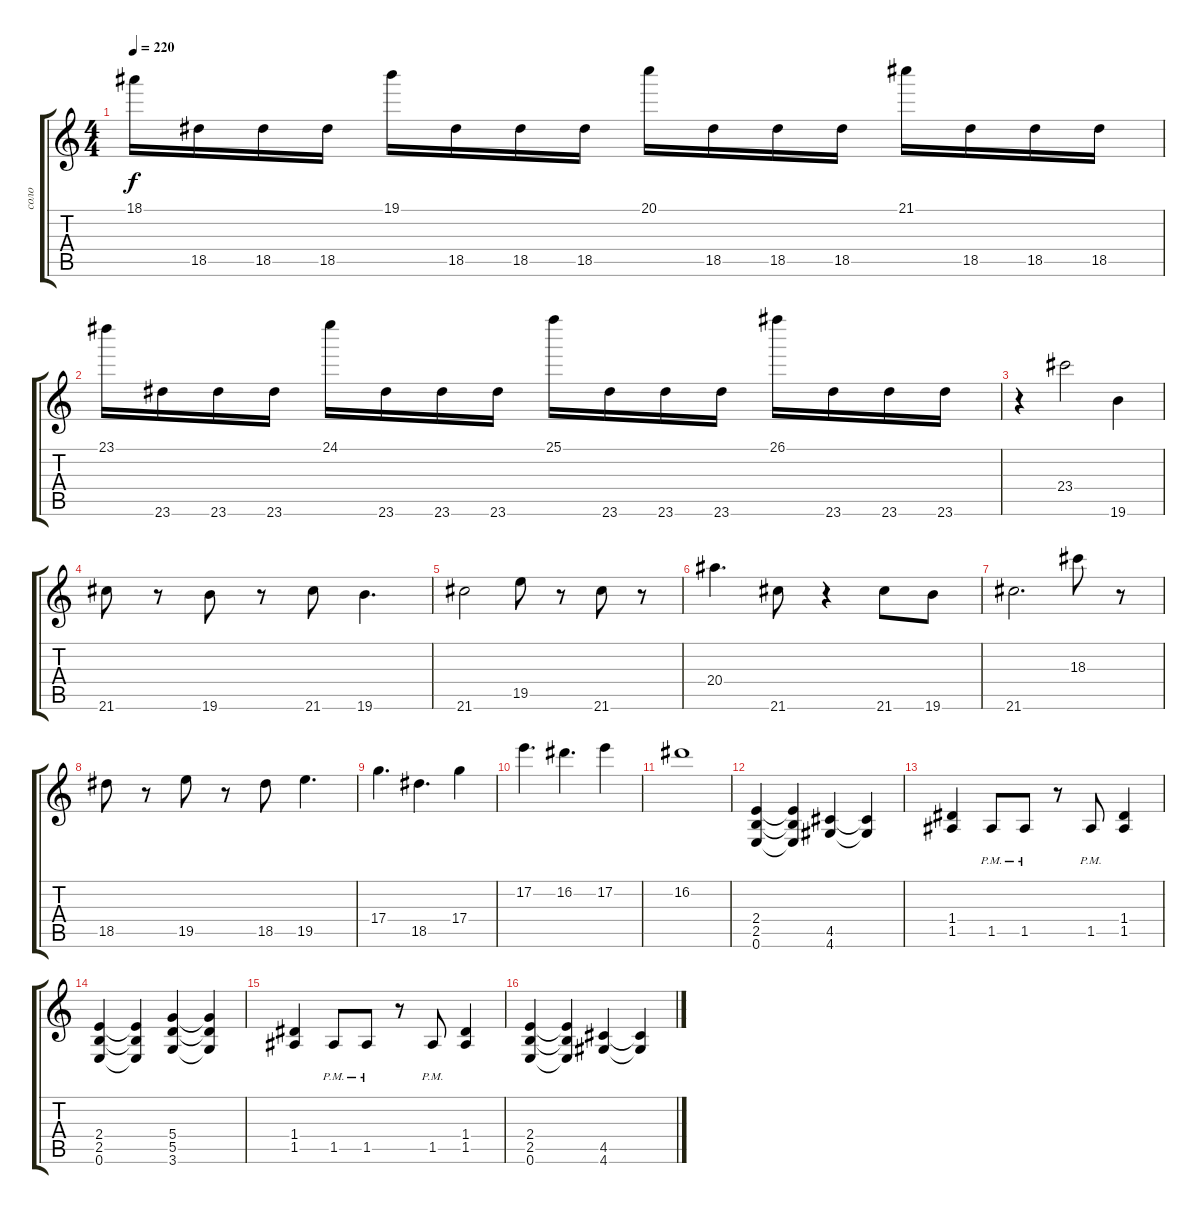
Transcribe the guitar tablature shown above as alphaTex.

\track ("соло" "соло") {instrument distortionguitar}
\staff {score tabs}
\tuning (E4 B3 G3 D3 A2 E2) {hide}
\ts (4 4)
\tempo 220
\clef g2
\ks c
18.1.16{dy f} 18.5.16 18.5.16 18.5.16 19.1.16 18.5.16 18.5.16 18.5.16 20.1.16 18.5.16 18.5.16 18.5.16 21.1.16 18.5.16 18.5.16 18.5.16 |
23.1.16 23.6.16 23.6.16 23.6.16 24.1.16 23.6.16 23.6.16 23.6.16 25.1.16 23.6.16 23.6.16 23.6.16 26.1.16 23.6.16 23.6.16 23.6.16 |
r.4 23.4.2 19.6.4 |
21.6.8 r.8 19.6.8 r.8 21.6.8 19.6.4{d} |
21.6.2 19.5.8 r.8 21.6.8 r.8 |
20.4.4{d} 21.6.8 r.4 21.6.8 19.6.8 |
21.6.2{d} 18.3.8 r.8 |
18.5.8 r.8 19.5.8 r.8 18.5.8 19.5.4{d} |
17.4.4{d} 18.5.4{d} 17.4.4 |
17.2.4{d} 16.2.4{d} 17.2.4 |
16.2.1 |
(2.4 2.5 0.6).4 (2.4{t} 2.5{t} 0.6{t}).4 (4.5 4.6).4 (4.5{t} 4.6{t}).4 |
(1.4 1.5).4 1.5{pm}.8 1.5{pm}.8 r.8 1.5{pm}.8 (1.4 1.5).4 |
(2.4 2.5 0.6).4 (2.4{t} 2.5{t} 0.6{t}).4 (5.4 5.5 3.6).4 (5.4{t} 5.5{t} 3.6{t}).4 |
(1.4 1.5).4 1.5{pm}.8 1.5{pm}.8 r.8 1.5{pm}.8 (1.4 1.5).4 |
(2.4 2.5 0.6).4 (2.4{t} 2.5{t} 0.6{t}).4 (4.5 4.6).4 (4.5{t} 4.6{t}).4
